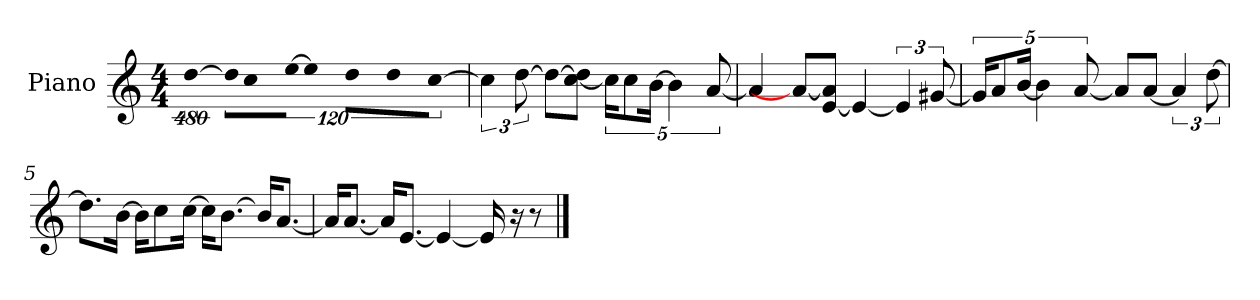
**kern
*part1
*staff1
*I"Piano
*I'P-no
*clefG2
*k[]
*M4/4
*MM90
=1
!LO:N:vis=4
[1920%427dd\
!LO:N:vis=16
1920%107dd\KL]
!LO:N:vis=8
640%71cc\
!LO:N:vis=16
[1920%107ee\Jk
!LO:N:vis=4
1920%427ee\]
!LO:N:vis=8
640%71dd\L
!LO:N:vis=8
640%71dd\
!LO:N:vis=8
[640%71cc\J
=2
6cc\]
[12dd\
8dd\L_
[8cc\ 8dd\]J
20cc\KL]
10cc\
[20b\Jk
5b\]
[10a/
=3
4a/]
8a/L_
[8e/ 8a/]J
4e/_
6e/]
[12g#X/
=4
20g#/KL]
10a/
[20b/Jk
5b\]
[10a/
8a/L]
[8a/J
6a/]
[12dd\
!!LO:LB:g=z
=5
8.dd\L]
[16b\Jk
16b\KL]
8cc\
[16cc\Jk
16cc\KL]
[8.b\J
16b/KL]
[8.a/J
=6
16a/KL]
[8.a/J
16a/KL]
[8.e/J
4e/_
16e/]
16r
8r
==
*-
